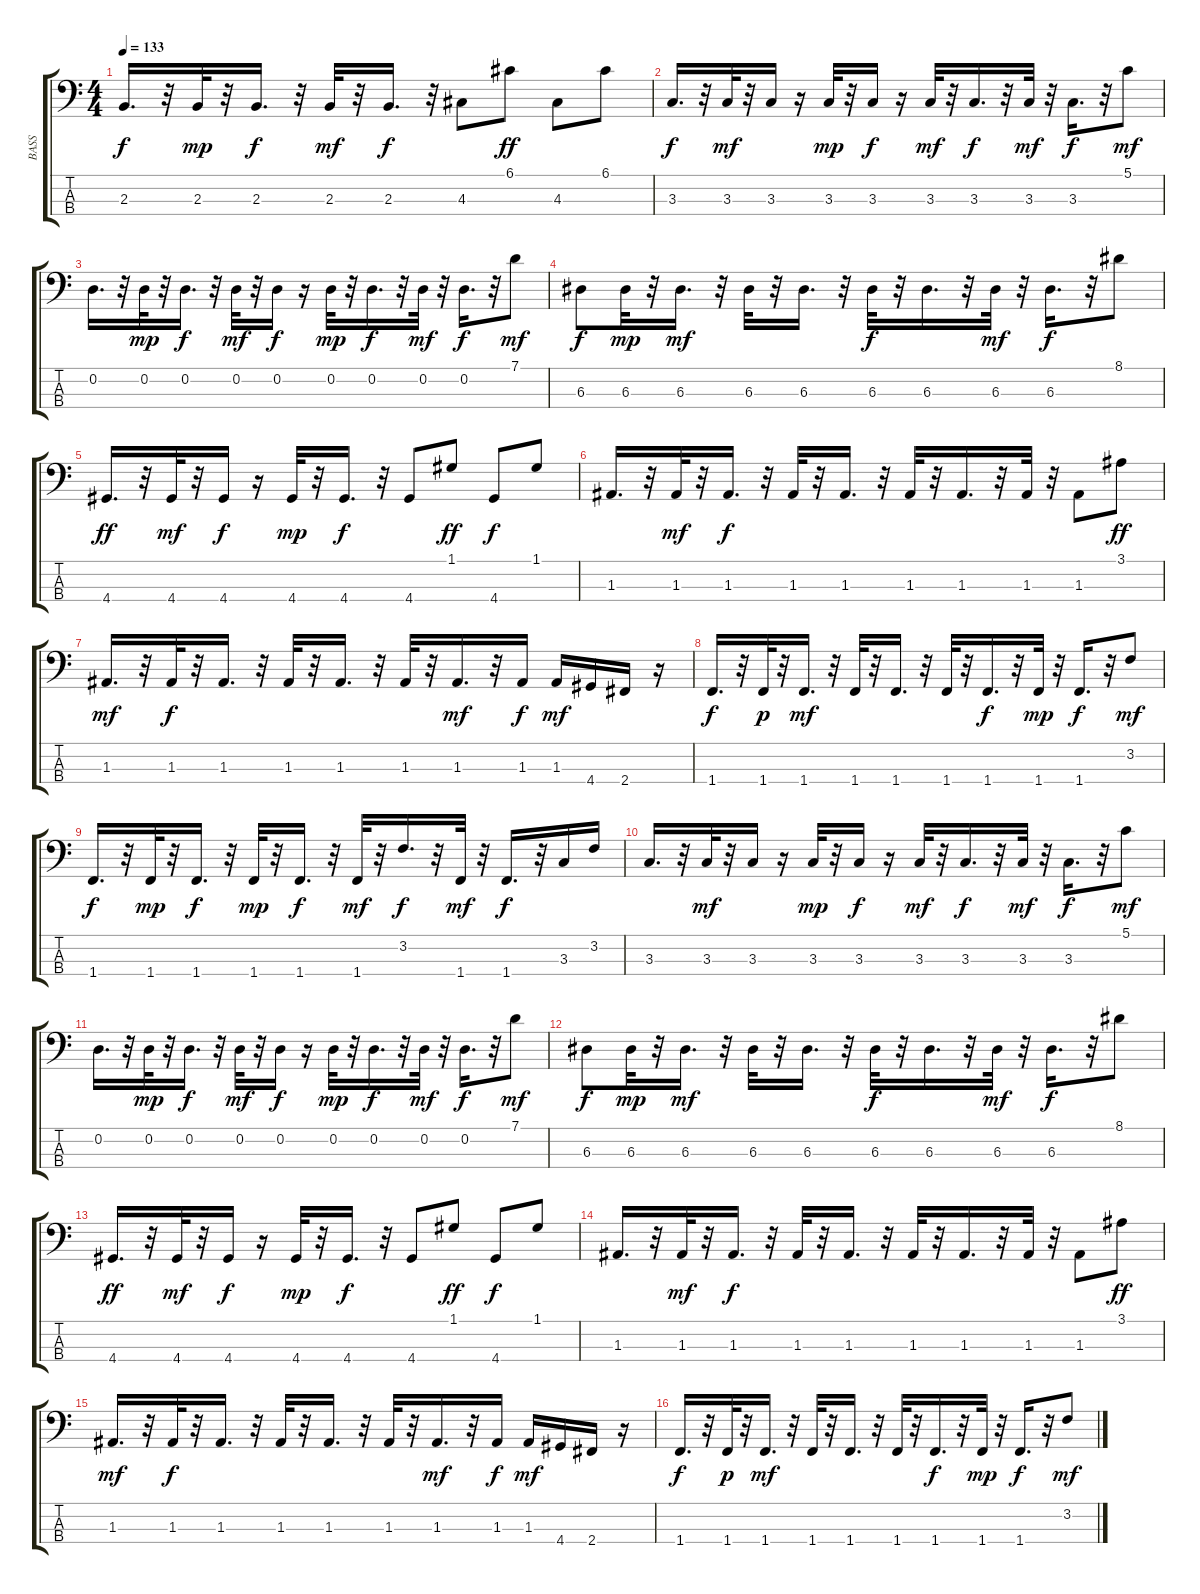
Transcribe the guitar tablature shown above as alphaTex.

\track ("BASS                                " "BASS      ") {instrument synthbass2}
\staff {score tabs}
\tuning (G2 D2 A1 E1) {hide}
\ts (4 4)
\tempo 133
\clef f4
\ks c
2.3.16{d dy f} r.32 2.3.32{dy mp} r.32 2.3.16{d dy f} r.32 2.3.32{dy mf} r.32 2.3.16{d dy f} r.32 4.3.8 6.1.8{dy ff} 4.3.8 6.1.8 |
3.3.16{d dy f} r.32 3.3.32{dy mf} r.32 3.3.16 r.16 3.3.32{dy mp} r.32 3.3.16{dy f} r.16 3.3.32{dy mf} r.32 3.3.16{d dy f} r.32 3.3.32{dy mf} r.32 3.3.16{d dy f} r.32 5.1.8{dy mf} |
0.2.16{d} r.32 0.2.32{dy mp} r.32 0.2.16{d dy f} r.32 0.2.32{dy mf} r.32 0.2.16{dy f} r.16 0.2.32{dy mp} r.32 0.2.16{d dy f} r.32 0.2.32{dy mf} r.32 0.2.16{d dy f} r.32 7.1.8{dy mf} |
6.3.8{dy f} 6.3.32{dy mp} r.32 6.3.16{d dy mf} r.32 6.3.32 r.32 6.3.16{d} r.32 6.3.32{dy f} r.32 6.3.16{d} r.32 6.3.32{dy mf} r.32 6.3.16{d dy f} r.32 8.1.8 |
4.4.16{d dy ff} r.32 4.4.32{dy mf} r.32 4.4.16{dy f} r.16 4.4.32{dy mp} r.32 4.4.16{d dy f} r.32 4.4.8 1.1.8{dy ff} 4.4.8{dy f} 1.1.8 |
1.3.16{d} r.32 1.3.32{dy mf} r.32 1.3.16{d dy f} r.32 1.3.32 r.32 1.3.16{d} r.32 1.3.32 r.32 1.3.16{d} r.32 1.3.32 r.32 1.3.8 3.1.8{dy ff} |
1.3.16{d dy mf} r.32 1.3.32{dy f} r.32 1.3.16{d} r.32 1.3.32 r.32 1.3.16{d} r.32 1.3.32 r.32 1.3.16{d dy mf} r.32 1.3.16{dy f} 1.3.16{dy mf} 4.4.16 2.4.16 r.16 |
1.4.16{d dy f} r.32 1.4.32{dy p} r.32 1.4.16{d dy mf} r.32 1.4.32 r.32 1.4.16{d} r.32 1.4.32 r.32 1.4.16{d dy f} r.32 1.4.32{dy mp} r.32 1.4.16{d dy f} r.32 3.2.8{dy mf} |
1.4.16{d dy f} r.32 1.4.32{dy mp} r.32 1.4.16{d dy f} r.32 1.4.32{dy mp} r.32 1.4.16{d dy f} r.32 1.4.32{dy mf} r.32 3.2.16{d dy f} r.32 1.4.32{dy mf} r.32 1.4.16{d dy f} r.32 3.3.16 3.2.16 |
3.3.16{d} r.32 3.3.32{dy mf} r.32 3.3.16 r.16 3.3.32{dy mp} r.32 3.3.16{dy f} r.16 3.3.32{dy mf} r.32 3.3.16{d dy f} r.32 3.3.32{dy mf} r.32 3.3.16{d dy f} r.32 5.1.8{dy mf} |
0.2.16{d} r.32 0.2.32{dy mp} r.32 0.2.16{d dy f} r.32 0.2.32{dy mf} r.32 0.2.16{dy f} r.16 0.2.32{dy mp} r.32 0.2.16{d dy f} r.32 0.2.32{dy mf} r.32 0.2.16{d dy f} r.32 7.1.8{dy mf} |
6.3.8{dy f} 6.3.32{dy mp} r.32 6.3.16{d dy mf} r.32 6.3.32 r.32 6.3.16{d} r.32 6.3.32{dy f} r.32 6.3.16{d} r.32 6.3.32{dy mf} r.32 6.3.16{d dy f} r.32 8.1.8 |
4.4.16{d dy ff} r.32 4.4.32{dy mf} r.32 4.4.16{dy f} r.16 4.4.32{dy mp} r.32 4.4.16{d dy f} r.32 4.4.8 1.1.8{dy ff} 4.4.8{dy f} 1.1.8 |
1.3.16{d} r.32 1.3.32{dy mf} r.32 1.3.16{d dy f} r.32 1.3.32 r.32 1.3.16{d} r.32 1.3.32 r.32 1.3.16{d} r.32 1.3.32 r.32 1.3.8 3.1.8{dy ff} |
1.3.16{d dy mf} r.32 1.3.32{dy f} r.32 1.3.16{d} r.32 1.3.32 r.32 1.3.16{d} r.32 1.3.32 r.32 1.3.16{d dy mf} r.32 1.3.16{dy f} 1.3.16{dy mf} 4.4.16 2.4.16 r.16 |
1.4.16{d dy f} r.32 1.4.32{dy p} r.32 1.4.16{d dy mf} r.32 1.4.32 r.32 1.4.16{d} r.32 1.4.32 r.32 1.4.16{d dy f} r.32 1.4.32{dy mp} r.32 1.4.16{d dy f} r.32 3.2.8{dy mf}
